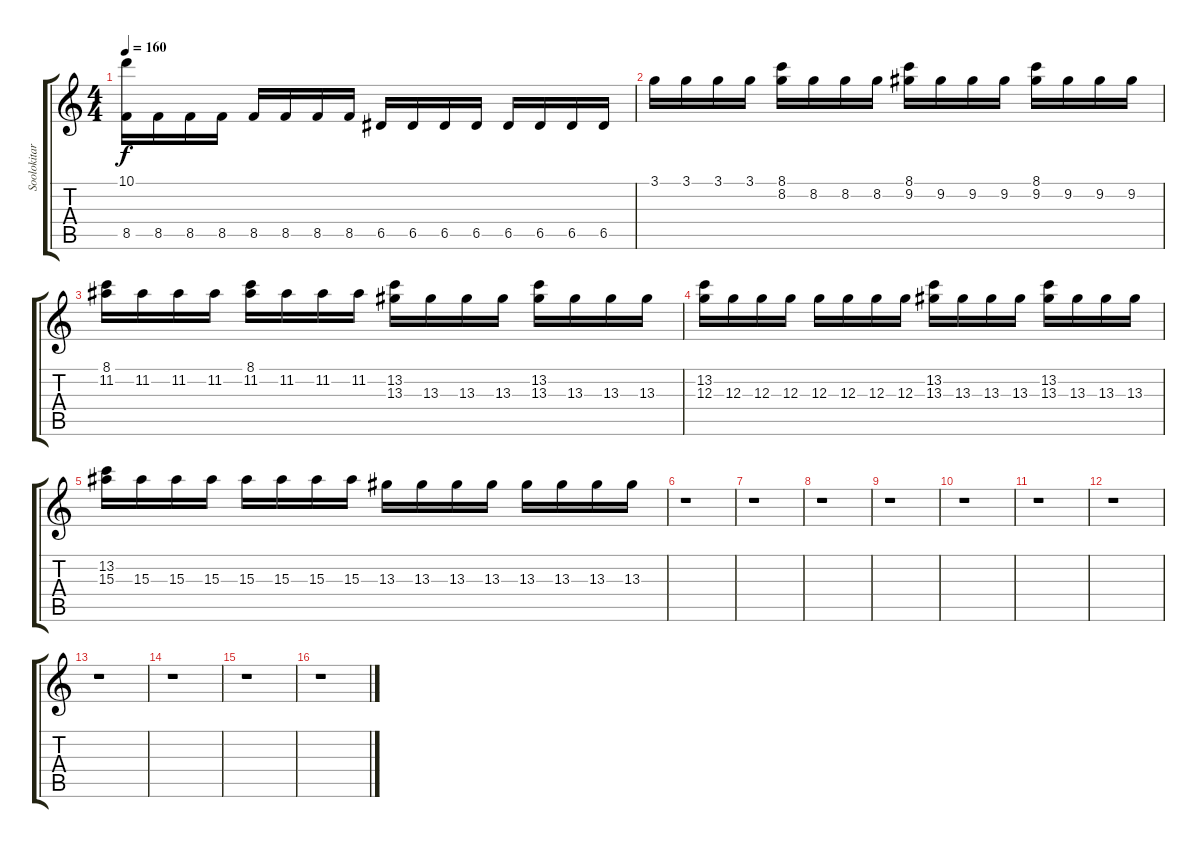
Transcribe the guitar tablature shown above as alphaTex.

\track ("Soolokitara" "Soolokitar") {instrument overdrivenguitar}
\staff {score tabs}
\tuning (E4 B3 G3 D3 A2 E2) {hide}
\ts (4 4)
\tempo 160
\clef g2
\ks c
(10.1 8.5).16{dy f} 8.5.16 8.5.16 8.5.16 8.5.16 8.5.16 8.5.16 8.5.16 6.5.16 6.5.16 6.5.16 6.5.16 6.5.16 6.5.16 6.5.16 6.5.16 |
3.1.16 3.1.16 3.1.16 3.1.16 (8.1 8.2).16 8.2.16 8.2.16 8.2.16 (8.1 9.2).16 9.2.16 9.2.16 9.2.16 (8.1 9.2).16 9.2.16 9.2.16 9.2.16 |
(8.1 11.2).16 11.2.16 11.2.16 11.2.16 (8.1 11.2).16 11.2.16 11.2.16 11.2.16 (13.2 13.3).16 13.3.16 13.3.16 13.3.16 (13.2 13.3).16 13.3.16 13.3.16 13.3.16 |
(13.2 12.3).16 12.3.16 12.3.16 12.3.16 12.3.16 12.3.16 12.3.16 12.3.16 (13.2 13.3).16 13.3.16 13.3.16 13.3.16 (13.2 13.3).16 13.3.16 13.3.16 13.3.16 |
(13.2 15.3).16 15.3.16 15.3.16 15.3.16 15.3.16 15.3.16 15.3.16 15.3.16 13.3.16 13.3.16 13.3.16 13.3.16 13.3.16 13.3.16 13.3.16 13.3.16 |
r.1 |
r.1 |
r.1 |
r.1 |
r.1 |
r.1 |
r.1 |
r.1 |
r.1 |
r.1 |
r.1
